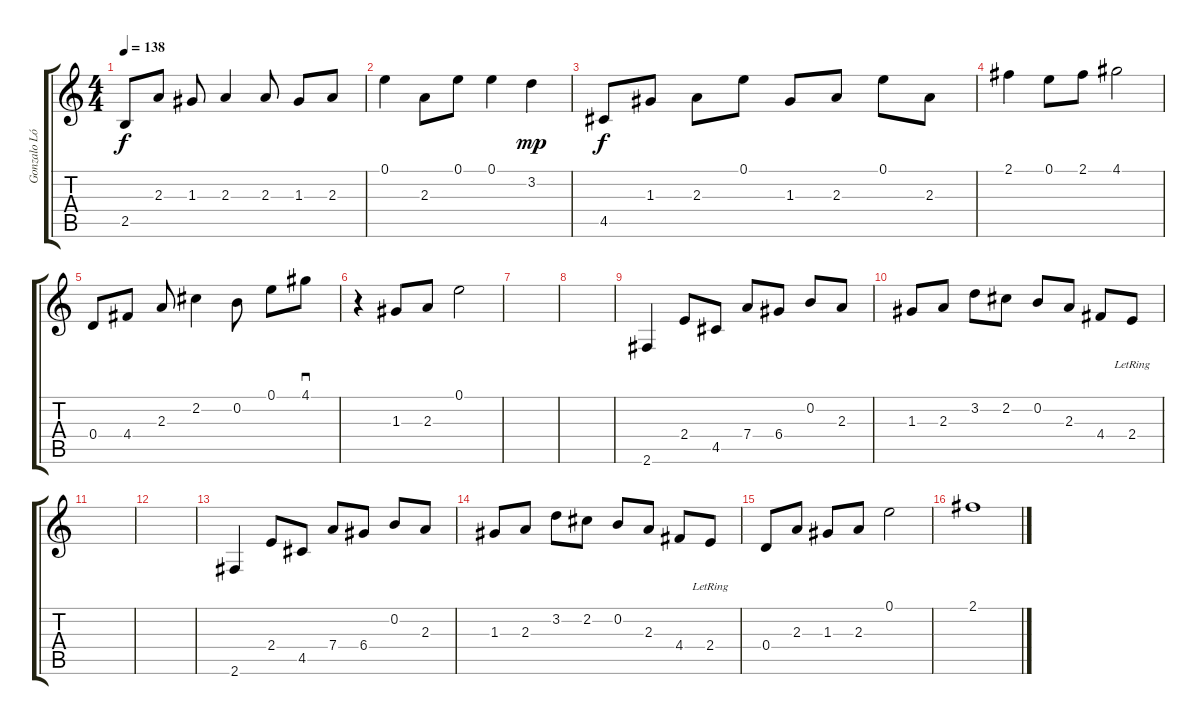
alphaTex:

\track ("Gonzalo López" "Gonzalo Ló") {instrument electricguitarjazz}
\staff {score tabs}
\tuning (E4 B3 G3 D3 A2 E2) {hide}
\ts (4 4)
\tempo 138
\clef g2
\ks c
2.5.8{dy f} 2.3.8 1.3.8 2.3.4 2.3.8 1.3.8 2.3.8 |
0.1.4 2.3.8 0.1.8 0.1.4 3.2.4{dy mp} |
4.5.8{dy f} 1.3.8 2.3.8 0.1.8 1.3.8 2.3.8 0.1.8 2.3.8 |
2.1.4 0.1.8 2.1.8 4.1.2 |
0.4.8 4.4.8 2.3.8 2.2.4 0.2.8 0.1.8 4.1.8{sd} |
r.4 1.3.8 2.3.8 0.1.2 |
|
|
2.6.4 2.4.8 4.5.8 7.4.8 6.4.8 0.2.8 2.3.8 |
1.3.8 2.3.8 3.2.8 2.2.8 0.2.8 2.3.8 4.4.8 2.4{lr}.8 |
|
|
2.6.4 2.4.8 4.5.8 7.4.8 6.4.8 0.2.8 2.3.8 |
1.3.8 2.3.8 3.2.8 2.2.8 0.2.8 2.3.8 4.4.8 2.4{lr}.8 |
0.4.8 2.3.8 1.3.8 2.3.8 0.1.2 |
2.1.1
